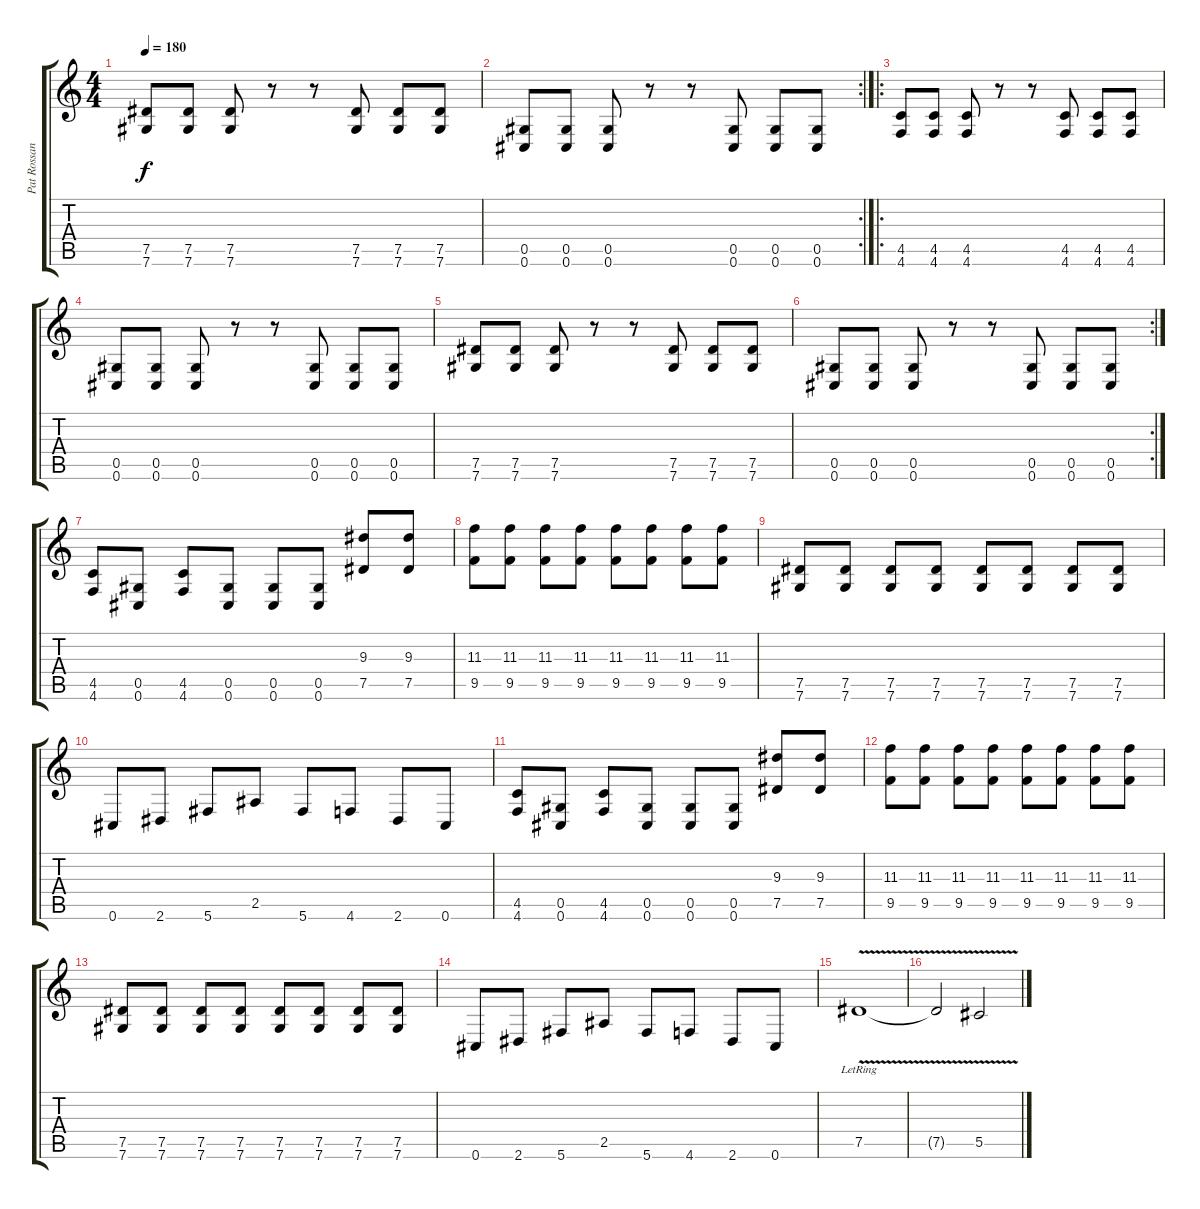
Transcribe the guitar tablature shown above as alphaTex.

\track ("Pat Rossano" "Pat Rossan") {instrument distortionguitar}
\staff {score tabs}
\tuning (Eb4 Bb3 Gb3 Db3 Ab2 Db2) {hide}
\ts (4 4)
\tempo 180
\clef g2
\ks c
(7.5 7.6).8{dy f} (7.5 7.6).8 (7.5 7.6).8 r.8 r.8 (7.5 7.6).8 (7.5 7.6).8 (7.5 7.6).8 |
\rc 2
(0.5 0.6).8 (0.5 0.6).8 (0.5 0.6).8 r.8 r.8 (0.5 0.6).8 (0.5 0.6).8 (0.5 0.6).8 |
\ro
(4.5 4.6).8 (4.5 4.6).8 (4.5 4.6).8 r.8 r.8 (4.5 4.6).8 (4.5 4.6).8 (4.5 4.6).8 |
(0.5 0.6).8 (0.5 0.6).8 (0.5 0.6).8 r.8 r.8 (0.5 0.6).8 (0.5 0.6).8 (0.5 0.6).8 |
(7.5 7.6).8 (7.5 7.6).8 (7.5 7.6).8 r.8 r.8 (7.5 7.6).8 (7.5 7.6).8 (7.5 7.6).8 |
\rc 2
(0.5 0.6).8 (0.5 0.6).8 (0.5 0.6).8 r.8 r.8 (0.5 0.6).8 (0.5 0.6).8 (0.5 0.6).8 |
(4.5 4.6).8 (0.5 0.6).8 (4.5 4.6).8 (0.5 0.6).8 (0.5 0.6).8 (0.5 0.6).8 (9.3 7.5).8 (9.3 7.5).8 |
(11.3 9.5).8 (11.3 9.5).8 (11.3 9.5).8 (11.3 9.5).8 (11.3 9.5).8 (11.3 9.5).8 (11.3 9.5).8 (11.3 9.5).8 |
(7.5 7.6).8 (7.5 7.6).8 (7.5 7.6).8 (7.5 7.6).8 (7.5 7.6).8 (7.5 7.6).8 (7.5 7.6).8 (7.5 7.6).8 |
0.6.8 2.6.8 5.6.8 2.5.8 5.6.8 4.6.8 2.6.8 0.6.8 |
(4.5 4.6).8 (0.5 0.6).8 (4.5 4.6).8 (0.5 0.6).8 (0.5 0.6).8 (0.5 0.6).8 (9.3 7.5).8 (9.3 7.5).8 |
(11.3 9.5).8 (11.3 9.5).8 (11.3 9.5).8 (11.3 9.5).8 (11.3 9.5).8 (11.3 9.5).8 (11.3 9.5).8 (11.3 9.5).8 |
(7.5 7.6).8 (7.5 7.6).8 (7.5 7.6).8 (7.5 7.6).8 (7.5 7.6).8 (7.5 7.6).8 (7.5 7.6).8 (7.5 7.6).8 |
0.6.8 2.6.8 5.6.8 2.5.8 5.6.8 4.6.8 2.6.8 0.6.8 |
7.5{v lr}.1 |
7.5{t}.2 5.5{v}.2
